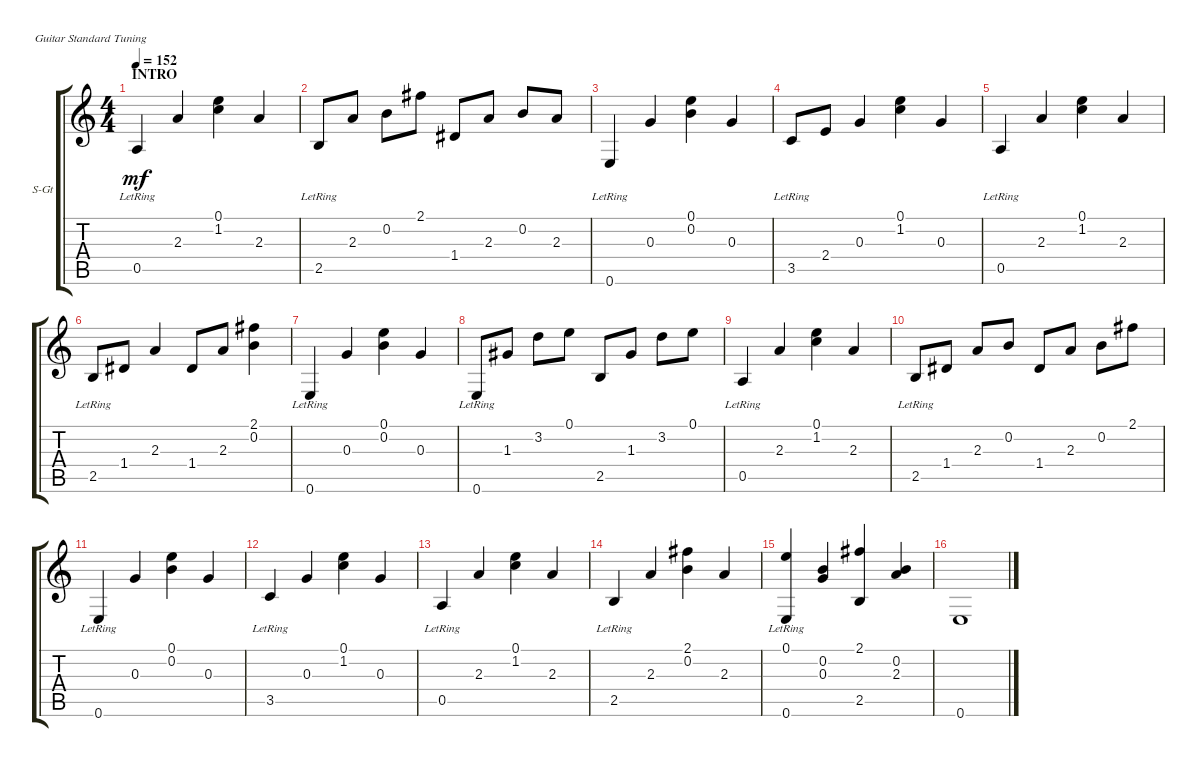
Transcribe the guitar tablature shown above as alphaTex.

\defaultSystemsLayout 4
\bracketExtendMode groupsimilarinstruments
\firstSystemTrackNameOrientation horizontal
\otherSystemsTrackNameOrientation horizontal
\track ("Steel Guitar" "S-Gt") {instrument acousticguitarsteel}
\staff {score tabs}
\tuning (E4 B3 G3 D3 A2 E2)
\ts (4 4)
\section ("" "INTRO")
\tempo 152
\clef g2
\ks c
0.5{lr}.4{dy mf instrument acousticguitarsteel} 2.3.4 (1.2 0.1).4 2.3.4 |
2.5{lr}.8 2.3.8 0.2.8 2.1.8 1.4.8 2.3.8 0.2.8 2.3.8 |
0.6{lr}.4 0.3.4 (0.2 0.1).4 0.3.4 |
3.5{lr}.8 2.4.8 0.3.4 (1.2 0.1).4 0.3.4 |
0.5{lr}.4 2.3.4 (1.2 0.1).4 2.3.4 |
2.5{lr}.8 1.4.8 2.3.4 1.4.8 2.3.8 (0.2 2.1).4 |
0.6{lr}.4 0.3.4 (0.2 0.1).4 0.3.4 |
0.6{lr}.8 1.3.8 3.2.8 0.1.8 2.5.8 1.3.8 3.2.8 0.1.8 |
0.5{lr}.4 2.3.4 (1.2 0.1).4 2.3.4 |
2.5{lr}.8 1.4.8 2.3.8 0.2.8 1.4.8 2.3.8 0.2.8 2.1.8 |
0.6{lr}.4 0.3.4 (0.2 0.1).4 0.3.4 |
3.5{lr}.4 0.3.4 (1.2 0.1).4 0.3.4 |
0.5{lr}.4 2.3.4 (1.2 0.1).4 2.3.4 |
2.5{lr}.4 2.3.4 (0.2 2.1).4 2.3.4 |
(0.6{lr} 0.1).4 (0.3 0.2).4 (2.1 2.5).4 (2.3 0.2).4 |
0.6.1
